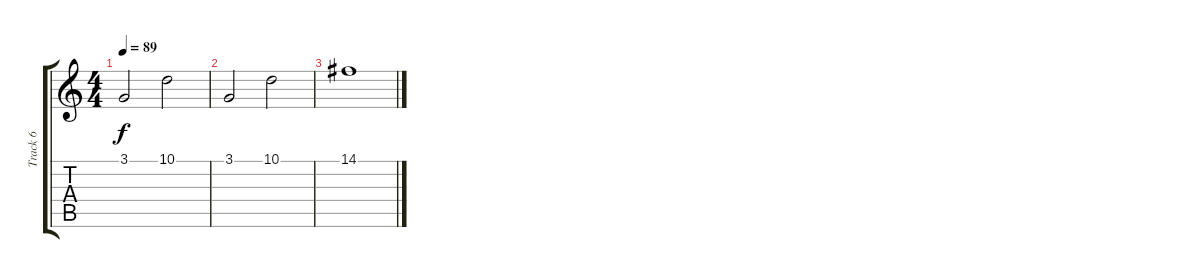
\track ("Track 6" "Track 6") {instrument pad2warm}
\staff {score tabs}
\tuning (E4 B3 G3 D3 A2 E2) {hide}
\ts (4 4)
\tempo 89
\clef g2
\ks c
3.1.2{dy f} 10.1.2 |
3.1.2 10.1.2 |
14.1.1{volume 1}
